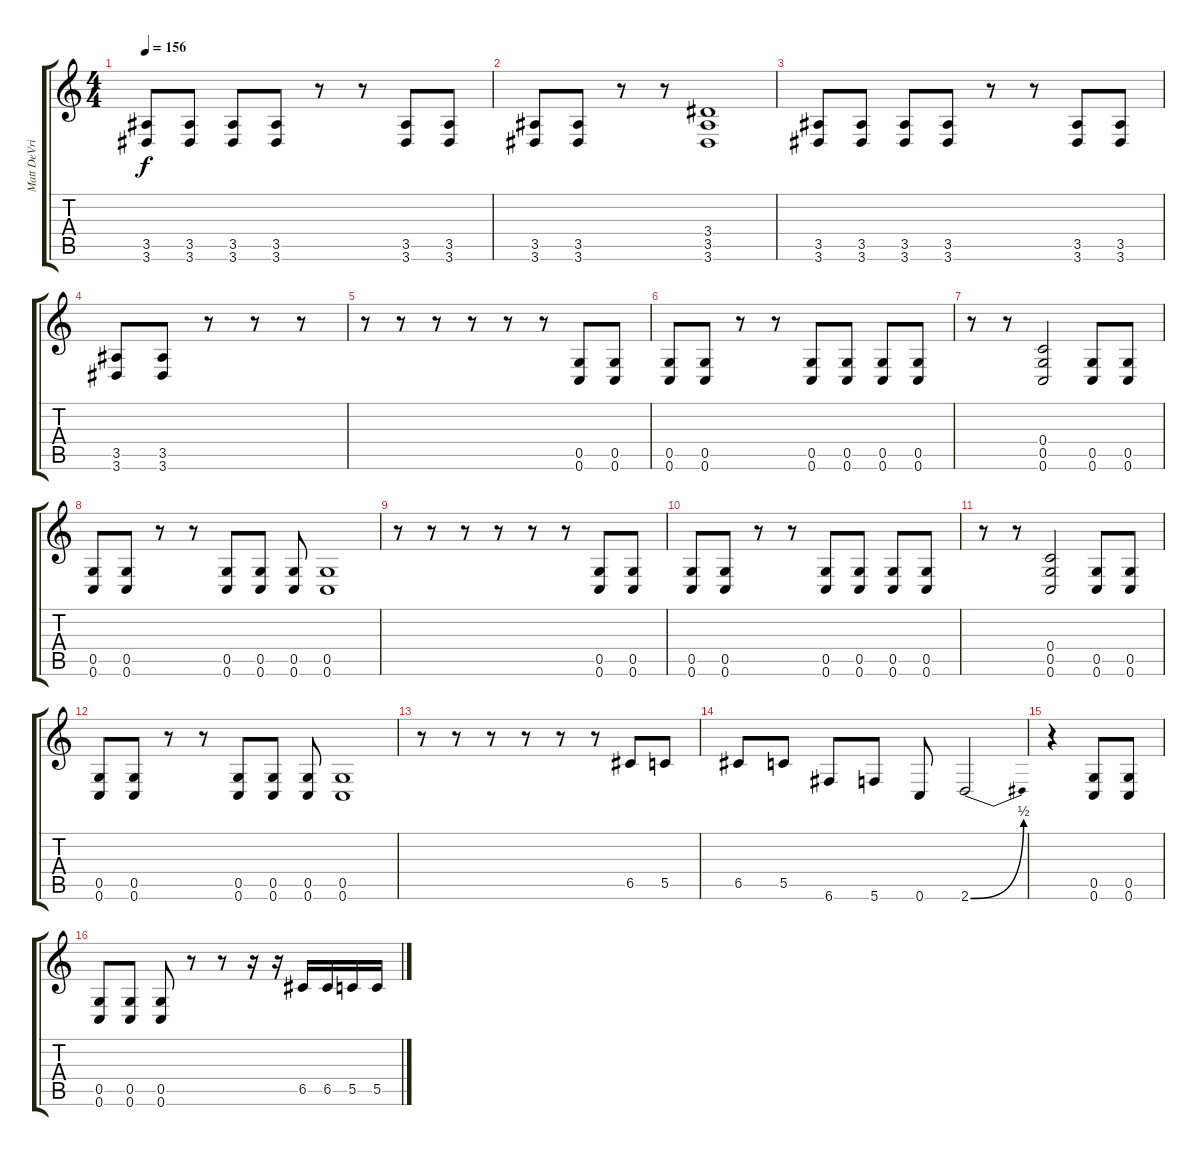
\track ("Matt DeVries" "Matt DeVri") {instrument distortionguitar}
\staff {score tabs}
\tuning (D4 A3 F3 C3 G2 C2) {hide}
\ts (4 4)
\tempo 156
\clef g2
\ks c
(3.5 3.6).8{dy f} (3.5 3.6).8 (3.5 3.6).8 (3.5 3.6).8 r.8 r.8 (3.5 3.6).8 (3.5 3.6).8 |
(3.5 3.6).8 (3.5 3.6).8 r.8 r.8 (3.4 3.5 3.6).1 |
(3.5 3.6).8 (3.5 3.6).8 (3.5 3.6).8 (3.5 3.6).8 r.8 r.8 (3.5 3.6).8 (3.5 3.6).8 |
(3.5 3.6).8 (3.5 3.6).8 r.8 r.8 r.8 |
r.8 r.8 r.8 r.8 r.8 r.8 (0.5 0.6).8 (0.5 0.6).8 |
(0.5 0.6).8 (0.5 0.6).8 r.8 r.8 (0.5 0.6).8 (0.5 0.6).8 (0.5 0.6).8 (0.5 0.6).8 |
r.8 r.8 (0.4 0.5 0.6).2 (0.5 0.6).8 (0.5 0.6).8 |
(0.5 0.6).8 (0.5 0.6).8 r.8 r.8 (0.5 0.6).8 (0.5 0.6).8 (0.5 0.6).8 (0.5 0.6).1 |
r.8 r.8 r.8 r.8 r.8 r.8 (0.5 0.6).8 (0.5 0.6).8 |
(0.5 0.6).8 (0.5 0.6).8 r.8 r.8 (0.5 0.6).8 (0.5 0.6).8 (0.5 0.6).8 (0.5 0.6).8 |
r.8 r.8 (0.4 0.5 0.6).2 (0.5 0.6).8 (0.5 0.6).8 |
(0.5 0.6).8 (0.5 0.6).8 r.8 r.8 (0.5 0.6).8 (0.5 0.6).8 (0.5 0.6).8 (0.5 0.6).1 |
r.8 r.8 r.8 r.8 r.8 r.8 6.5.8 5.5.8 |
6.5.8 5.5.8 6.6.8 5.6.8 0.6.8 2.6{be (bend 0 0 60 2)}.2 |
r.4 (0.5 0.6).8 (0.5 0.6).8 |
(0.5 0.6).8 (0.5 0.6).8 (0.5 0.6).8 r.8 r.8 r.16 r.16 6.5.16 6.5.16 5.5.16 5.5.16
